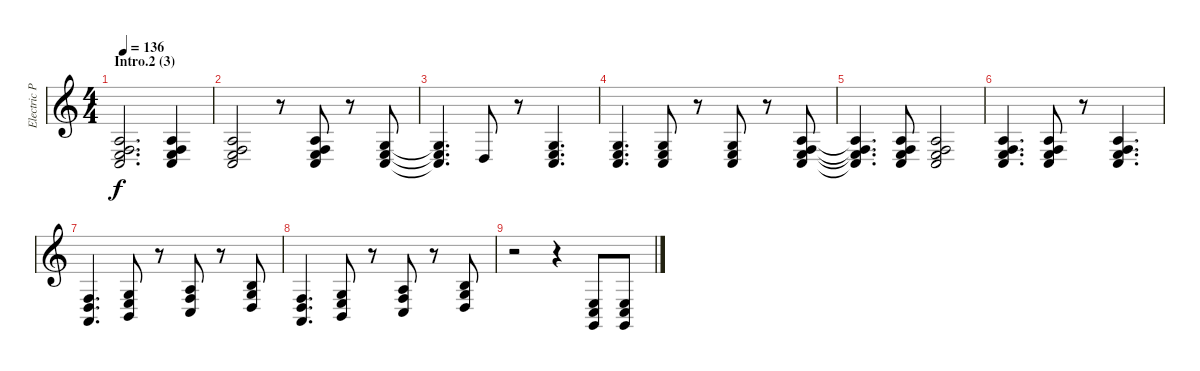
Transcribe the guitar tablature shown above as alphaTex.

\track ("Electric Piano I (Treble - Right Hand)" "Electric P") {instrument electricgrandpiano}
\staff {score}
\tuning (E4 B3 G3 D3 A2 D2) {hide}
\ts (4 4)
\section ("" "Intro.2 (3)")
\tempo 136
\clef g2
\ks c
(2.3 3.4 7.5 10.6).2{d dy f} (2.3 3.4 7.5 10.6).4 |
(2.3 3.4 7.5 10.6).2 r.8 (2.3 3.4 7.5 10.6).8 r.8 (0.3 2.4 3.5).8 |
(0.3{t} 2.4{t} 3.5{t}).4{d} 0.4.8 r.8 (0.3 2.4 3.5).4{d} |
(0.3 2.4 3.5).4{d} (0.3 2.4 3.5).8 r.8 (0.3 2.4 3.5).8 r.8 (2.3 3.4 7.5 10.6).8 |
(2.3{t} 3.4{t} 7.5{t} 10.6{t}).4{d} (2.3 3.4 7.5 10.6).8 (2.3 3.4 7.5 10.6).2 |
(2.3 3.4 7.5 10.6).4{d} (2.3 3.4 7.5 10.6).8 r.8 (2.3 3.4 7.5 10.6).4{d} |
(3.4 5.5 7.6).4{d} (0.3 2.4 2.5).8 r.8 (2.3 3.4 3.5).8 r.8 (0.2 5.4 5.5).8 |
(0.4 0.5 15.6).4{d} (0.3 2.4 2.5).8 r.8 (2.3 3.4 3.5).8 r.8 (0.2 0.3 0.4).8 |
r.2 r.4 (2.4 3.5 5.6).8 (2.4 3.5 5.6).8
